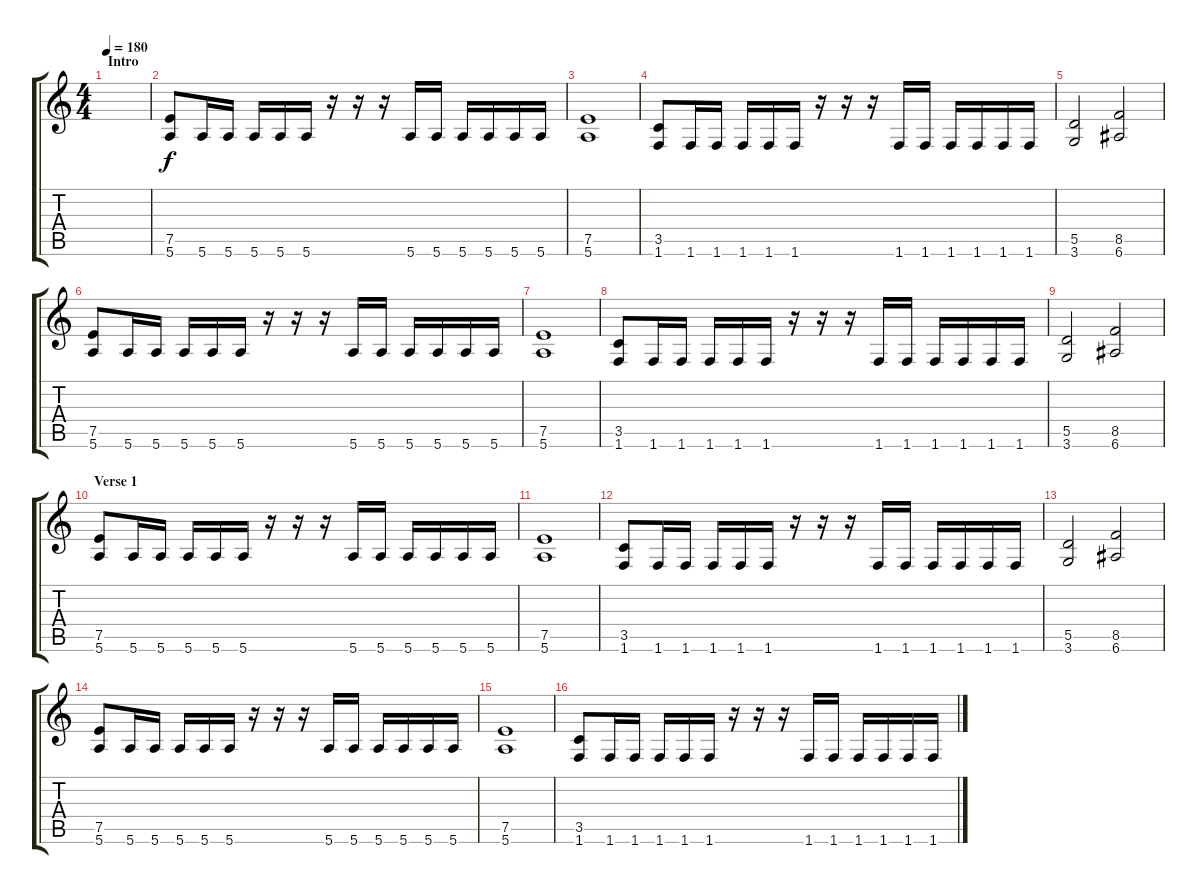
\track "" {instrument distortionguitar}
\staff {score tabs}
\tuning (E4 B3 G3 D3 A2 E2) {hide}
\ts (4 4)
\section ("" "Intro")
\tempo 180
\clef g2
\ks c
|
(7.5 5.6).8 5.6.16 5.6.16 5.6.16 5.6.16 5.6.16 r.16 r.16 r.16 5.6.16 5.6.16 5.6.16 5.6.16 5.6.16 5.6.16 |
(7.5 5.6).1 |
(3.5 1.6).8 1.6.16 1.6.16 1.6.16 1.6.16 1.6.16 r.16 r.16 r.16 1.6.16 1.6.16 1.6.16 1.6.16 1.6.16 1.6.16 |
(5.5 3.6).2 (8.5 6.6).2 |
(7.5 5.6).8 5.6.16 5.6.16 5.6.16 5.6.16 5.6.16 r.16 r.16 r.16 5.6.16 5.6.16 5.6.16 5.6.16 5.6.16 5.6.16 |
(7.5 5.6).1 |
(3.5 1.6).8 1.6.16 1.6.16 1.6.16 1.6.16 1.6.16 r.16 r.16 r.16 1.6.16 1.6.16 1.6.16 1.6.16 1.6.16 1.6.16 |
(5.5 3.6).2 (8.5 6.6).2 |
\section ("" "Verse 1")
(7.5 5.6).8 5.6.16 5.6.16 5.6.16 5.6.16 5.6.16 r.16 r.16 r.16 5.6.16 5.6.16 5.6.16 5.6.16 5.6.16 5.6.16 |
(7.5 5.6).1 |
(3.5 1.6).8 1.6.16 1.6.16 1.6.16 1.6.16 1.6.16 r.16 r.16 r.16 1.6.16 1.6.16 1.6.16 1.6.16 1.6.16 1.6.16 |
(5.5 3.6).2 (8.5 6.6).2 |
(7.5 5.6).8 5.6.16 5.6.16 5.6.16 5.6.16 5.6.16 r.16 r.16 r.16 5.6.16 5.6.16 5.6.16 5.6.16 5.6.16 5.6.16 |
(7.5 5.6).1 |
(3.5 1.6).8 1.6.16 1.6.16 1.6.16 1.6.16 1.6.16 r.16 r.16 r.16 1.6.16 1.6.16 1.6.16 1.6.16 1.6.16 1.6.16
